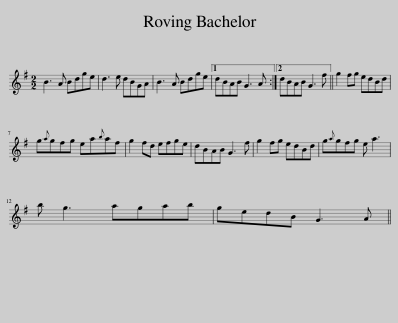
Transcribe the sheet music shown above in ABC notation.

X:1
L:1/8
M:2/2
I:linebreak $
K:G
V:1 treble
V:1
 B3 A Bdge | d3 e dBGA | B3 A Bdge |1 dBAB G3 A :|2 dBAB G3 f || %5
 g2 fg edBd |$ g{a}gfg ea{b}af | g2 fd efge | dBAB G3 f | g2 fg edBd | %10
 g{a}gfg e a3 |$ b g3 agab | gedB G3 A || %13
